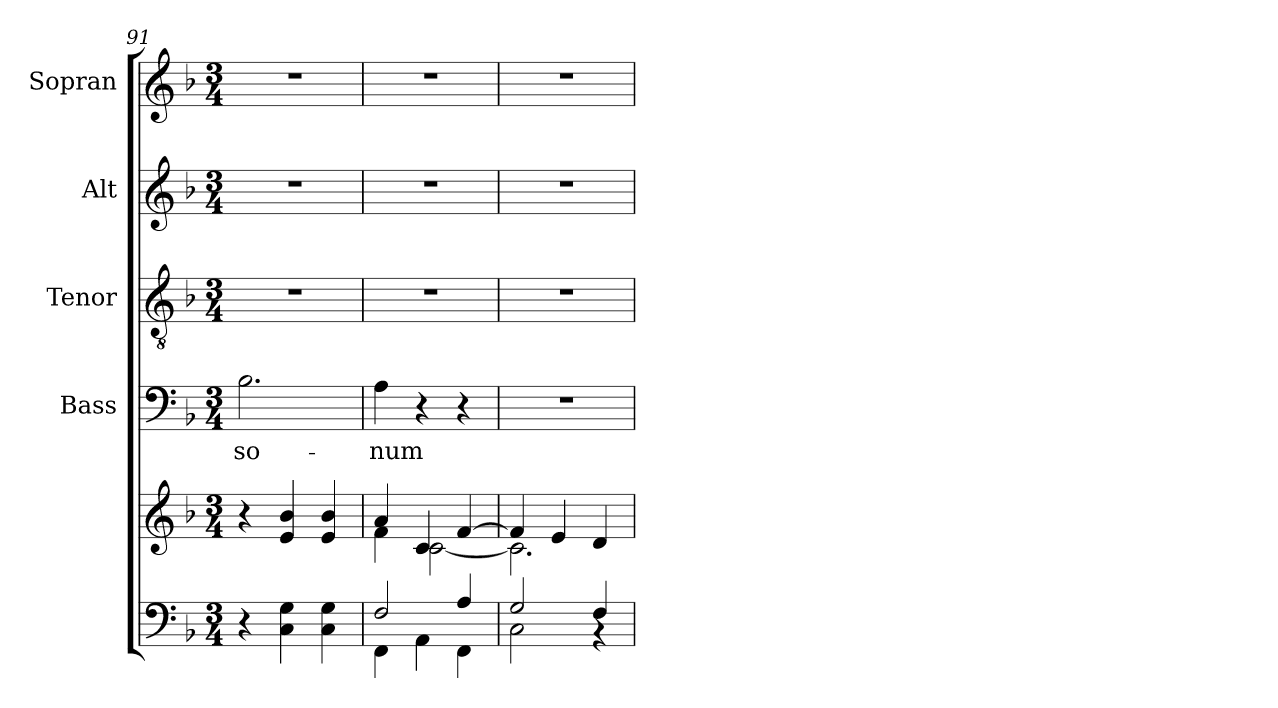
**kern	**kern	**kern	**text	**kern	**kern	**kern
*part5	*part5	*part4	*part4	*part3	*part2	*part1
*staff6	*staff5	*staff4	*staff4	*staff3	*staff2	*staff1
*	*	*I"Bass	*	*I"Tenor	*I"Alt	*I"Sopran
*	*	*I'B.	*	*I'T.	*I'A.	*I'S.
!!LO:PB:g=z
*clefF4	*clefG2	*clefF4	*	*clefGv2	*clefG2	*clefG2
*k[b-]	*k[b-]	*k[b-]	*	*k[b-]	*k[b-]	*k[b-]
*F:	*F:	*F:	*	*F:	*F:	*F:
*M3/4	*M3/4	*M3/4	*	*M3/4	*M3/4	*M3/4
=91	=91	=91	=91	=91	=91	=91
!	!	!	!LO:LY:b	!	!	!
4r	4r	2.B-\	so-	2.r	2.r	2.r
4C\ 4G\	4e/ 4b-/	.	.	.	.	.
4C\ 4G\	4e/ 4b-/	.	.	.	.	.
=92	=92	=92	=92	=92	=92	=92
*^	*^	*	*	*	*	*
!	!	!	!	!	!LO:LY:b	!	!	!
2F/	4FF\	4a/	4f\	4A\	-num	2.r	2.r	2.r
.	4AA\	4c/	[<2c\	4r	.	.	.	.
4A/	4FF\	[>4f/	.	4r	.	.	.	.
=93	=93	=93	=93	=93	=93	=93	=93	=93
2G/	2C\	4f/]	2.c\]	2.r	.	2.r	2.r	2.r
.	.	4e/	.	.	.	.	.	.
4F/	4rAA	4d/	.	.	.	.	.	.
*v	*v	*	*	*	*	*	*	*
*	*v	*v	*	*	*	*	*
=	=	=	=	=	=	=
*-	*-	*-	*-	*-	*-	*-
